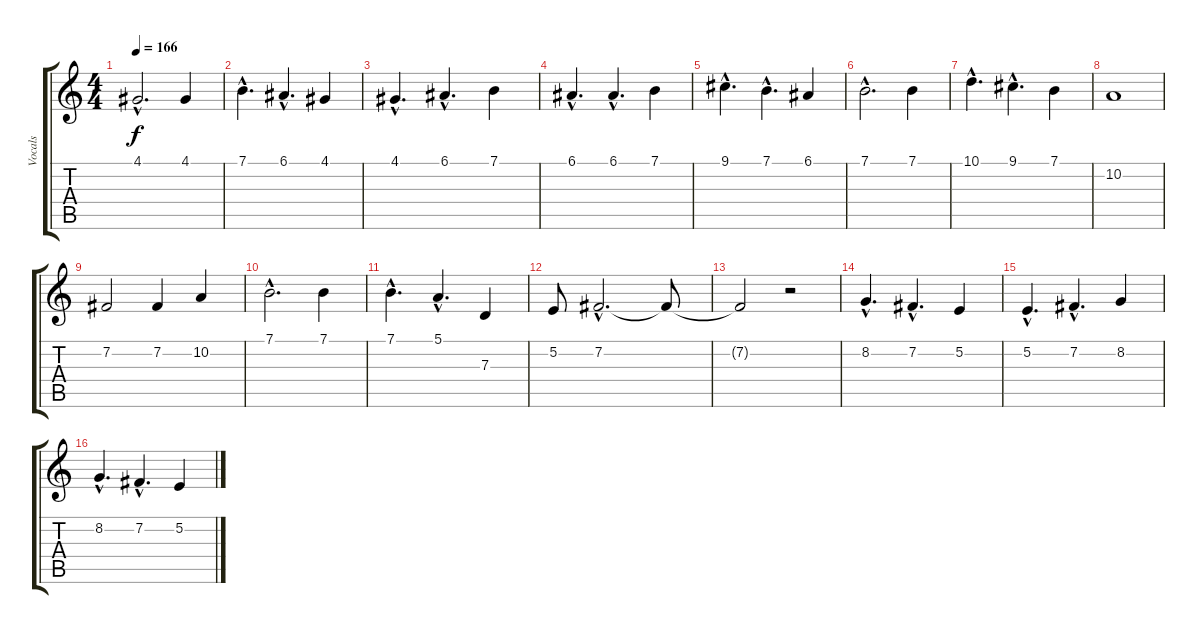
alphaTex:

\track ("Vocals" "Vocals") {instrument lead2sawtooth}
\staff {score tabs}
\tuning (E4 B3 G3 D3 A2 E2) {hide}
\ts (4 4)
\tempo 166
\clef g2
\ks c
4.1{hac}.2{d dy f} 4.1.4 |
7.1{hac}.4{d} 6.1{hac}.4{d} 4.1.4 |
4.1{hac}.4{d} 6.1{hac}.4{d} 7.1.4 |
6.1{hac}.4{d} 6.1{hac}.4{d} 7.1.4 |
9.1{hac}.4{d} 7.1{hac}.4{d} 6.1.4 |
\section ("" "")
7.1{hac}.2{d} 7.1.4 |
10.1{hac}.4{d} 9.1{hac}.4{d} 7.1.4 |
10.2.1 |
7.2.2 7.2.4 10.2.4 |
7.1{hac}.2{d} 7.1.4 |
7.1{hac}.4{d} 5.1{hac}.4{d} 7.3.4 |
5.2.8 7.2{hac}.2{d} 7.2{t}.8 |
7.2{t}.2 r.2 |
\section ("" "")
8.2{hac}.4{d} 7.2{hac}.4{d} 5.2.4 |
5.2{hac}.4{d} 7.2{hac}.4{d} 8.2.4 |
8.2{hac}.4{d} 7.2{hac}.4{d} 5.2.4
